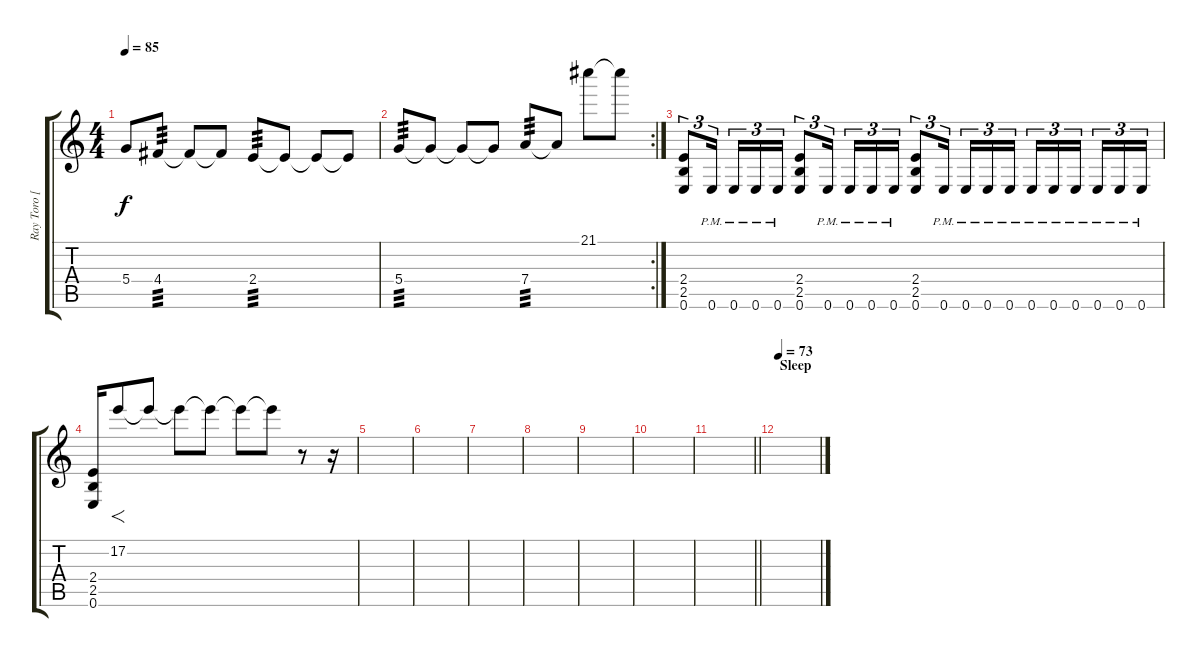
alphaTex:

\track ("Ray Toro [Lead Guitar)" "Ray Toro [") {instrument overdrivenguitar}
\staff {score tabs}
\tuning (E4 B3 G3 D3 A2 E2) {hide}
\ts (4 4)
\tempo 85
\clef g2
\ks c
5.4{t}.8{dy f} 4.4.8{tp 3} 4.4{t}.8 4.4{t}.8 2.4.8{tp 3} 2.4{t}.8 2.4{t}.8 2.4{t}.8 |
\rc 2
5.4.8{tp 3} 5.4{t}.8 5.4{t}.8 5.4{t}.8 7.4.8{tp 3} 7.4{t}.8 21.1.8 21.1{t}.8 |
(2.4 2.5 0.6).8{tu (3 2) volume 16} 0.6{pm}.16{tu (3 2) beam splitsecondary} 0.6{pm}.16{tu (3 2)} 0.6{pm}.16{tu (3 2)} 0.6{pm}.16{tu (3 2)} (2.4 2.5 0.6).8{tu (3 2)} 0.6{pm}.16{tu (3 2) beam splitsecondary} 0.6{pm}.16{tu (3 2)} 0.6{pm}.16{tu (3 2)} 0.6{pm}.16{tu (3 2)} (2.4 2.5 0.6).8{tu (3 2)} 0.6{pm}.16{tu (3 2) beam splitsecondary} 0.6{pm}.16{tu (3 2)} 0.6{pm}.16{tu (3 2)} 0.6{pm}.16{tu (3 2)} 0.6{pm}.16{tu (3 2)} 0.6{pm}.16{tu (3 2)} 0.6{pm}.16{tu (3 2) beam splitsecondary} 0.6{pm}.16{tu (3 2)} 0.6{pm}.16{tu (3 2)} 0.6{pm}.16{tu (3 2)} |
(2.4 2.5 0.6).16 17.2.8{f volume 8 instrument violin} 17.2{t}.8 17.2{t}.8 17.2{t}.8 17.2{t}.8 17.2{t}.8 r.8 r.16 |
|
|
|
|
|
|
\barLineRight lightlight
|
\section ("" "Sleep")
\tempo 73
